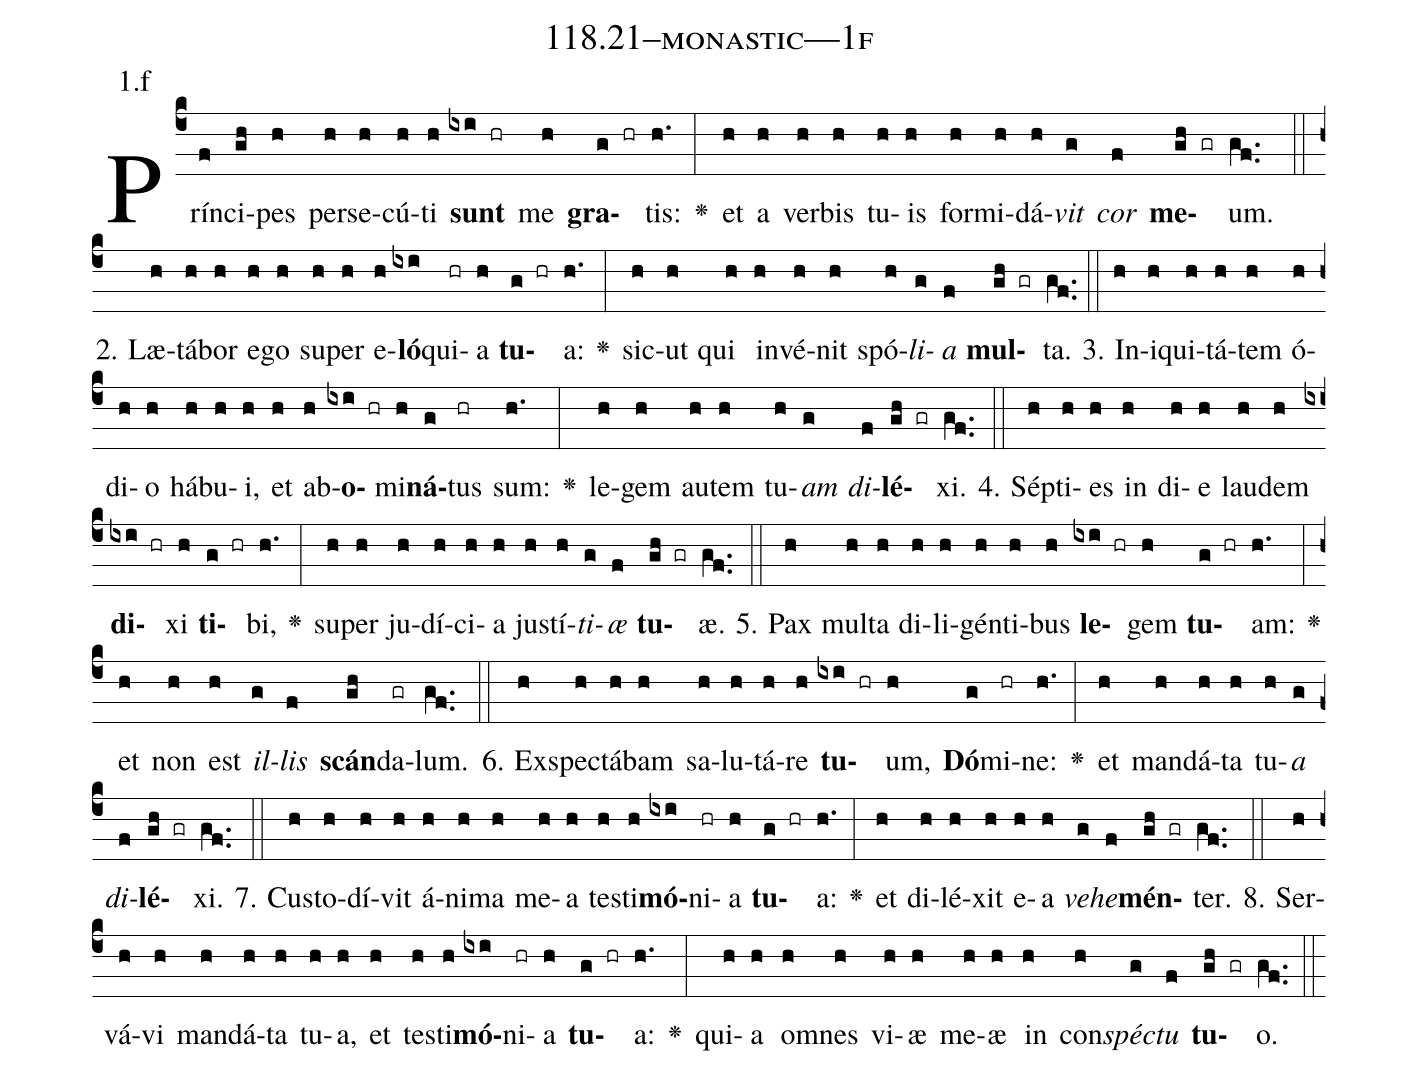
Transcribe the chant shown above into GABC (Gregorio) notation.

name: 118.21--monastic---1f;
annotation: 1.f;
%%
(c4)Prín(f)ci(gh)pes(h) per(h)se(h)cú(h)ti(h) <b>sunt</b>(ixi hr) me(h) <b>gra</b>(g hr)tis:(h.) <v>\greheightstar</v>(:) et(h) a(h) ver(h)bis(h) tu(h)is(h) for(h)mi(h)dá(h)<i>vit</i>(g) <i>cor</i>(f) <b>me</b>(gh gr)um.(gf..) (::)
2. Læ(h)tá(h)bor(h) e(h)go(h) su(h)per(h) e(h)<b>ló</b>(ixi)qui(hr)a(h) <b>tu</b>(g hr)a:(h.) <v>\greheightstar</v>(:) sic(h)ut(h) qui(h) in(h)vé(h)nit(h) spó(h)<i>li</i>(g)<i>a</i>(f) <b>mul</b>(gh gr)ta.(gf..) (::)
3. In(h)i(h)qui(h)tá(h)tem(h) ó(h)di(h)o(h) há(h)bu(h)i,(h) et(h) ab(h)<b>o</b>(ixi hr)mi(h)<b>ná</b>(g)tus(hr) sum:(h.) <v>\greheightstar</v>(:) le(h)gem(h) au(h)tem(h) tu(h)<i>am</i>(g) <i>di</i>(f)<b>lé</b>(gh gr)xi.(gf..) (::)
4. Sép(h)ti(h)es(h) in(h) di(h)e(h) lau(h)dem(h) <b>di</b>(ixi hr)xi(h) <b>ti</b>(g hr)bi,(h.) <v>\greheightstar</v>(:) su(h)per(h) ju(h)dí(h)ci(h)a(h) jus(h)tí(h)<i>ti</i>(g)<i>æ</i>(f) <b>tu</b>(gh gr)æ.(gf..) (::)
5. Pax(h) mul(h)ta(h) di(h)li(h)gén(h)ti(h)bus(h) <b>le</b>(ixi hr)gem(h) <b>tu</b>(g hr)am:(h.) <v>\greheightstar</v>(:) et(h) non(h) est(h) <i>il</i>(g)<i>lis</i>(f) <b>scán</b>(gh)da(gr)lum.(gf..) (::)
6. Ex(h)spec(h)tá(h)bam(h) sa(h)lu(h)tá(h)re(h) <b>tu</b>(ixi hr)um,(h) <b>Dó</b>(g)mi(hr)ne:(h.) <v>\greheightstar</v>(:) et(h) man(h)dá(h)ta(h) tu(h)<i>a</i>(g) <i>di</i>(f)<b>lé</b>(gh gr)xi.(gf..) (::)
7. Cus(h)to(h)dí(h)vit(h) á(h)ni(h)ma(h) me(h)a(h) tes(h)ti(h)<b>mó</b>(ixi)ni(hr)a(h) <b>tu</b>(g hr)a:(h.) <v>\greheightstar</v>(:) et(h) di(h)lé(h)xit(h) e(h)a(h) <i>ve</i>(g)<i>he</i>(f)<b>mén</b>(gh gr)ter.(gf..) (::)
8. Ser(h)vá(h)vi(h) man(h)dá(h)ta(h) tu(h)a,(h) et(h) tes(h)ti(h)<b>mó</b>(ixi)ni(hr)a(h) <b>tu</b>(g hr)a:(h.) <v>\greheightstar</v>(:) qui(h)a(h) om(h)nes(h) vi(h)æ(h) me(h)æ(h) in(h) con(h)<i>spéc</i>(g)<i>tu</i>(f) <b>tu</b>(gh gr)o.(gf..) (::)
